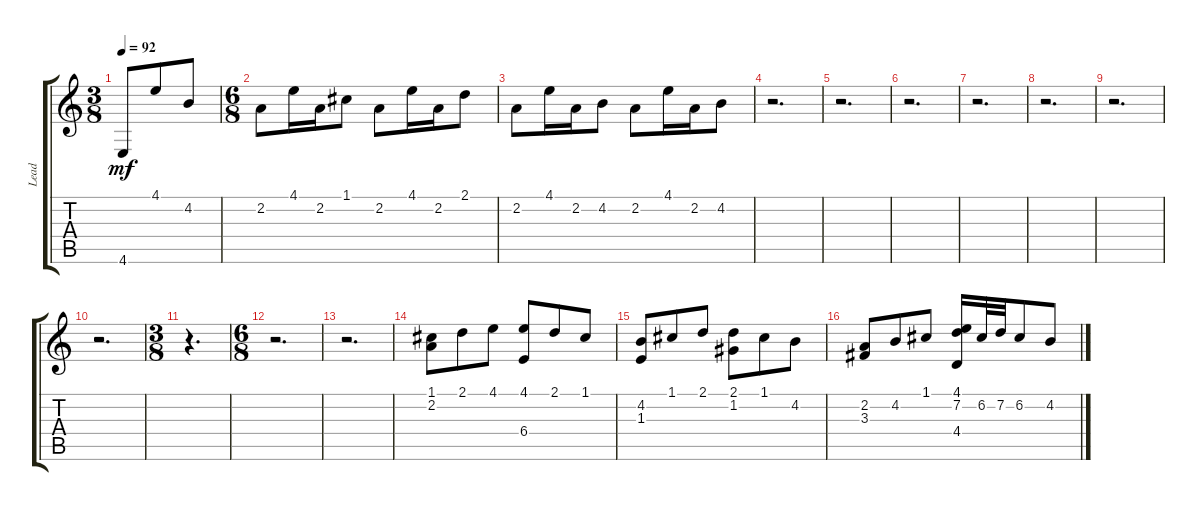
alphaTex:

\track ("Lead" "Lead") {instrument acousticguitarsteel}
\staff {score tabs}
\tuning (C4 G3 Eb3 Bb2 F2 C2) {hide}
\ts (3 8)
\tempo 92
\clef g2
\ks c
4.6.8{dy mf} 4.1.8 4.2.8 |
\ts (6 8)
2.2.8 4.1.16 2.2.16 1.1.8 2.2.8 4.1.16 2.2.16 2.1.8 |
2.2.8 4.1.16 2.2.16 4.2.8 2.2.8 4.1.16 2.2.16 4.2.8 |
r.2{d} |
r.2{d} |
r.2{d} |
r.2{d} |
r.2{d} |
r.2{d} |
r.2{d} |
\ts (3 8)
r.4{d} |
\ts (6 8)
r.2{d} |
r.2{d} |
(1.1 2.2).8 2.1.8 4.1.8 (4.1 6.4).8 2.1.8 1.1.8 |
(4.2 1.3).8 1.1.8 2.1.8 (2.1 1.2).8 1.1.8 4.2.8 |
(2.2 3.3).8 4.2.8 1.1.8 (4.1 7.2 4.4).16 6.2.32 7.2.32 6.2.8 4.2.8
